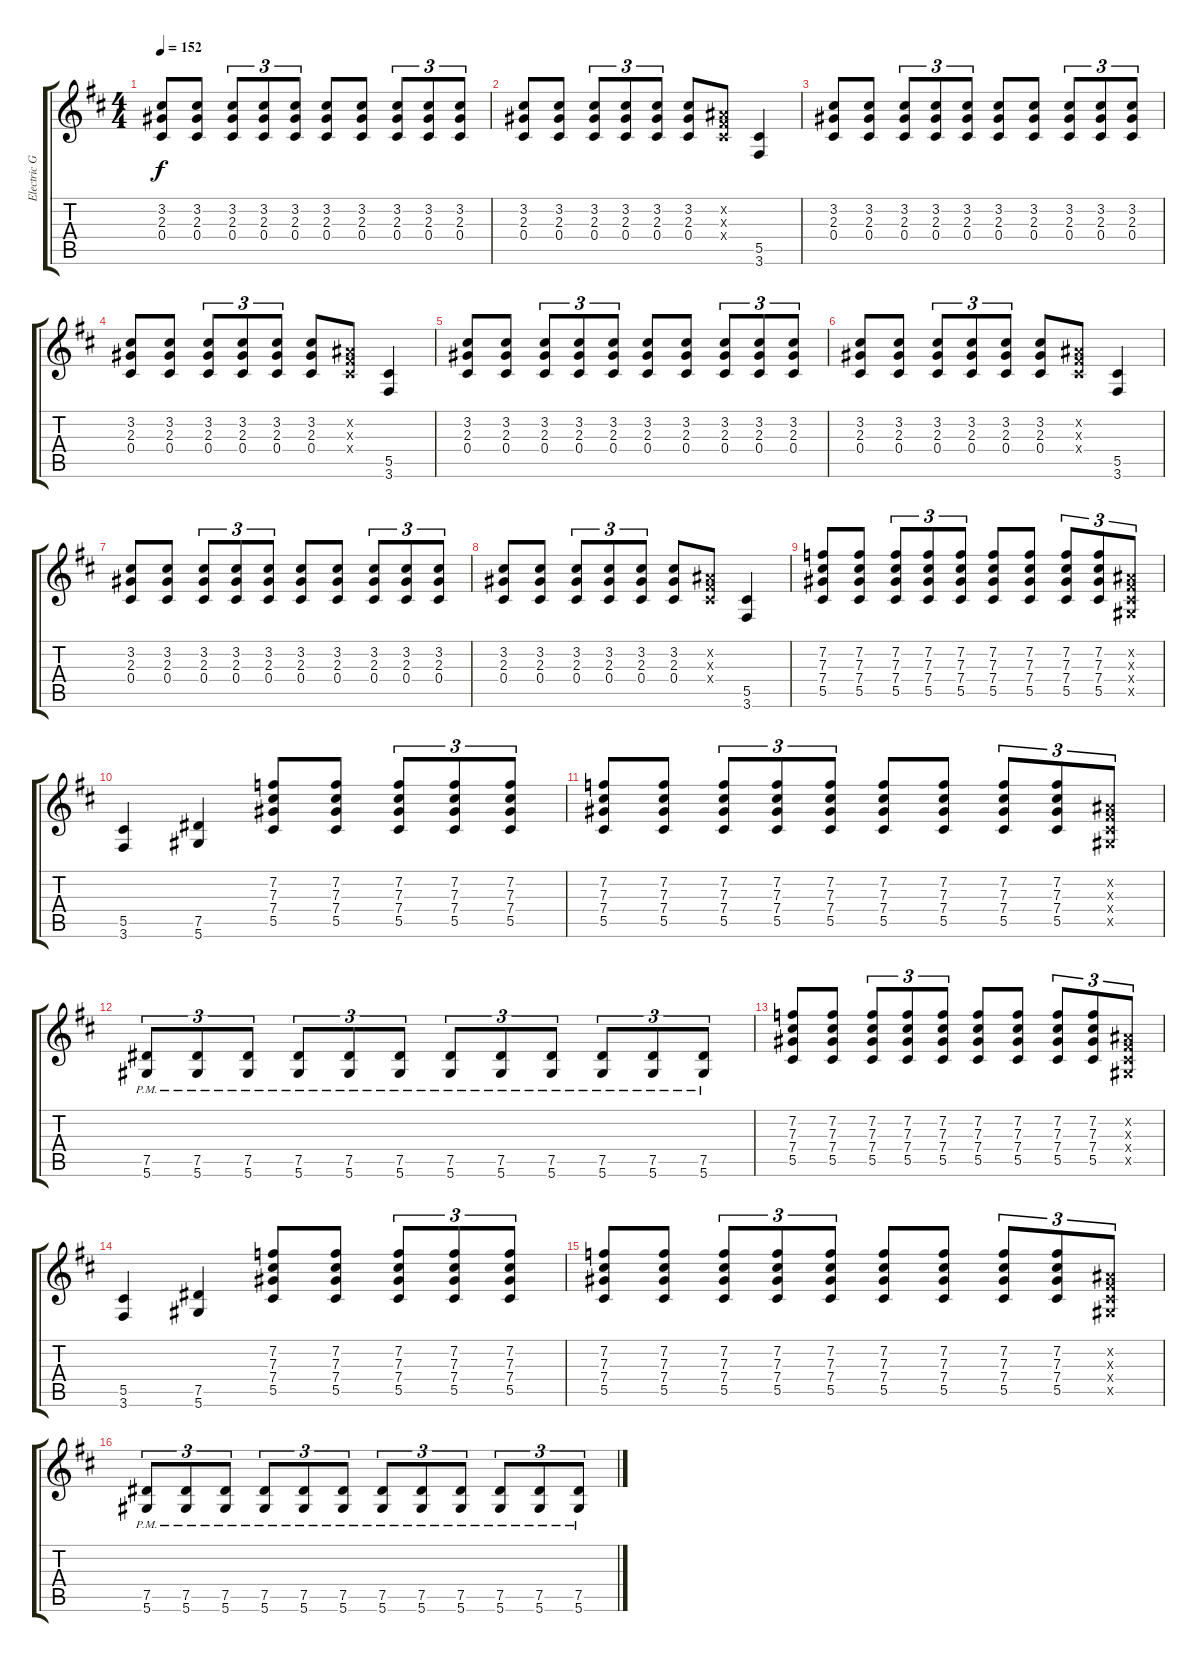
\track ("Electric Guitar 2" "Electric G") {instrument overdrivenguitar}
\staff {score tabs}
\tuning (Eb4 Bb3 Gb3 Db3 Ab2 Eb2) {hide}
\ts (4 4)
\tempo 152
\clef g2
\ks d
(3.2 2.3 0.4).8{dy f} (3.2 2.3 0.4).8 (3.2 2.3 0.4).8{tu (3 2)} (3.2 2.3 0.4).8{tu (3 2)} (3.2 2.3 0.4).8{tu (3 2)} (3.2 2.3 0.4).8 (3.2 2.3 0.4).8 (3.2 2.3 0.4).8{tu (3 2)} (3.2 2.3 0.4).8{tu (3 2)} (3.2 2.3 0.4).8{tu (3 2)} |
(3.2 2.3 0.4).8 (3.2 2.3 0.4).8 (3.2 2.3 0.4).8{tu (3 2)} (3.2 2.3 0.4).8{tu (3 2)} (3.2 2.3 0.4).8{tu (3 2)} (3.2 2.3 0.4).8 (0.2{x} 0.3{x} 0.4{x}).8 (5.5 3.6).4 |
(3.2 2.3 0.4).8 (3.2 2.3 0.4).8 (3.2 2.3 0.4).8{tu (3 2)} (3.2 2.3 0.4).8{tu (3 2)} (3.2 2.3 0.4).8{tu (3 2)} (3.2 2.3 0.4).8 (3.2 2.3 0.4).8 (3.2 2.3 0.4).8{tu (3 2)} (3.2 2.3 0.4).8{tu (3 2)} (3.2 2.3 0.4).8{tu (3 2)} |
(3.2 2.3 0.4).8 (3.2 2.3 0.4).8 (3.2 2.3 0.4).8{tu (3 2)} (3.2 2.3 0.4).8{tu (3 2)} (3.2 2.3 0.4).8{tu (3 2)} (3.2 2.3 0.4).8 (0.2{x} 0.3{x} 0.4{x}).8 (5.5 3.6).4 |
(3.2 2.3 0.4).8 (3.2 2.3 0.4).8 (3.2 2.3 0.4).8{tu (3 2)} (3.2 2.3 0.4).8{tu (3 2)} (3.2 2.3 0.4).8{tu (3 2)} (3.2 2.3 0.4).8 (3.2 2.3 0.4).8 (3.2 2.3 0.4).8{tu (3 2)} (3.2 2.3 0.4).8{tu (3 2)} (3.2 2.3 0.4).8{tu (3 2)} |
(3.2 2.3 0.4).8 (3.2 2.3 0.4).8 (3.2 2.3 0.4).8{tu (3 2)} (3.2 2.3 0.4).8{tu (3 2)} (3.2 2.3 0.4).8{tu (3 2)} (3.2 2.3 0.4).8 (0.2{x} 0.3{x} 0.4{x}).8 (5.5 3.6).4 |
(3.2 2.3 0.4).8 (3.2 2.3 0.4).8 (3.2 2.3 0.4).8{tu (3 2)} (3.2 2.3 0.4).8{tu (3 2)} (3.2 2.3 0.4).8{tu (3 2)} (3.2 2.3 0.4).8 (3.2 2.3 0.4).8 (3.2 2.3 0.4).8{tu (3 2)} (3.2 2.3 0.4).8{tu (3 2)} (3.2 2.3 0.4).8{tu (3 2)} |
(3.2 2.3 0.4).8 (3.2 2.3 0.4).8 (3.2 2.3 0.4).8{tu (3 2)} (3.2 2.3 0.4).8{tu (3 2)} (3.2 2.3 0.4).8{tu (3 2)} (3.2 2.3 0.4).8 (0.2{x} 0.3{x} 0.4{x}).8 (5.5 3.6).4 |
(7.2 7.3 7.4 5.5).8 (7.2 7.3 7.4 5.5).8 (7.2 7.3 7.4 5.5).8{tu (3 2)} (7.2 7.3 7.4 5.5).8{tu (3 2)} (7.2 7.3 7.4 5.5).8{tu (3 2)} (7.2 7.3 7.4 5.5).8 (7.2 7.3 7.4 5.5).8 (7.2 7.3 7.4 5.5).8{tu (3 2)} (7.2 7.3 7.4 5.5).8{tu (3 2)} (0.2{x} 0.3{x} 0.4{x} 0.5{x}).8{tu (3 2)} |
(5.5 3.6).4 (7.5 5.6).4 (7.2 7.3 7.4 5.5).8 (7.2 7.3 7.4 5.5).8 (7.2 7.3 7.4 5.5).8{tu (3 2)} (7.2 7.3 7.4 5.5).8{tu (3 2)} (7.2 7.3 7.4 5.5).8{tu (3 2)} |
(7.2 7.3 7.4 5.5).8 (7.2 7.3 7.4 5.5).8 (7.2 7.3 7.4 5.5).8{tu (3 2)} (7.2 7.3 7.4 5.5).8{tu (3 2)} (7.2 7.3 7.4 5.5).8{tu (3 2)} (7.2 7.3 7.4 5.5).8 (7.2 7.3 7.4 5.5).8 (7.2 7.3 7.4 5.5).8{tu (3 2)} (7.2 7.3 7.4 5.5).8{tu (3 2)} (0.2{x} 0.3{x} 0.4{x} 0.5{x}).8{tu (3 2)} |
(7.5{pm} 5.6{pm}).8{tu (3 2)} (7.5{pm} 5.6{pm}).8{tu (3 2)} (7.5{pm} 5.6{pm}).8{tu (3 2)} (7.5{pm} 5.6{pm}).8{tu (3 2)} (7.5{pm} 5.6{pm}).8{tu (3 2)} (7.5{pm} 5.6{pm}).8{tu (3 2)} (7.5{pm} 5.6{pm}).8{tu (3 2)} (7.5{pm} 5.6{pm}).8{tu (3 2)} (7.5{pm} 5.6{pm}).8{tu (3 2)} (7.5{pm} 5.6{pm}).8{tu (3 2)} (7.5{pm} 5.6{pm}).8{tu (3 2)} (7.5{pm} 5.6{pm}).8{tu (3 2)} |
(7.2 7.3 7.4 5.5).8 (7.2 7.3 7.4 5.5).8 (7.2 7.3 7.4 5.5).8{tu (3 2)} (7.2 7.3 7.4 5.5).8{tu (3 2)} (7.2 7.3 7.4 5.5).8{tu (3 2)} (7.2 7.3 7.4 5.5).8 (7.2 7.3 7.4 5.5).8 (7.2 7.3 7.4 5.5).8{tu (3 2)} (7.2 7.3 7.4 5.5).8{tu (3 2)} (0.2{x} 0.3{x} 0.4{x} 0.5{x}).8{tu (3 2)} |
(5.5 3.6).4 (7.5 5.6).4 (7.2 7.3 7.4 5.5).8 (7.2 7.3 7.4 5.5).8 (7.2 7.3 7.4 5.5).8{tu (3 2)} (7.2 7.3 7.4 5.5).8{tu (3 2)} (7.2 7.3 7.4 5.5).8{tu (3 2)} |
(7.2 7.3 7.4 5.5).8 (7.2 7.3 7.4 5.5).8 (7.2 7.3 7.4 5.5).8{tu (3 2)} (7.2 7.3 7.4 5.5).8{tu (3 2)} (7.2 7.3 7.4 5.5).8{tu (3 2)} (7.2 7.3 7.4 5.5).8 (7.2 7.3 7.4 5.5).8 (7.2 7.3 7.4 5.5).8{tu (3 2)} (7.2 7.3 7.4 5.5).8{tu (3 2)} (0.2{x} 0.3{x} 0.4{x} 0.5{x}).8{tu (3 2)} |
(7.5{pm} 5.6{pm}).8{tu (3 2)} (7.5{pm} 5.6{pm}).8{tu (3 2)} (7.5{pm} 5.6{pm}).8{tu (3 2)} (7.5{pm} 5.6{pm}).8{tu (3 2)} (7.5{pm} 5.6{pm}).8{tu (3 2)} (7.5{pm} 5.6{pm}).8{tu (3 2)} (7.5{pm} 5.6{pm}).8{tu (3 2)} (7.5{pm} 5.6{pm}).8{tu (3 2)} (7.5{pm} 5.6{pm}).8{tu (3 2)} (7.5{pm} 5.6{pm}).8{tu (3 2)} (7.5{pm} 5.6{pm}).8{tu (3 2)} (7.5{pm} 5.6{pm}).8{tu (3 2)}
